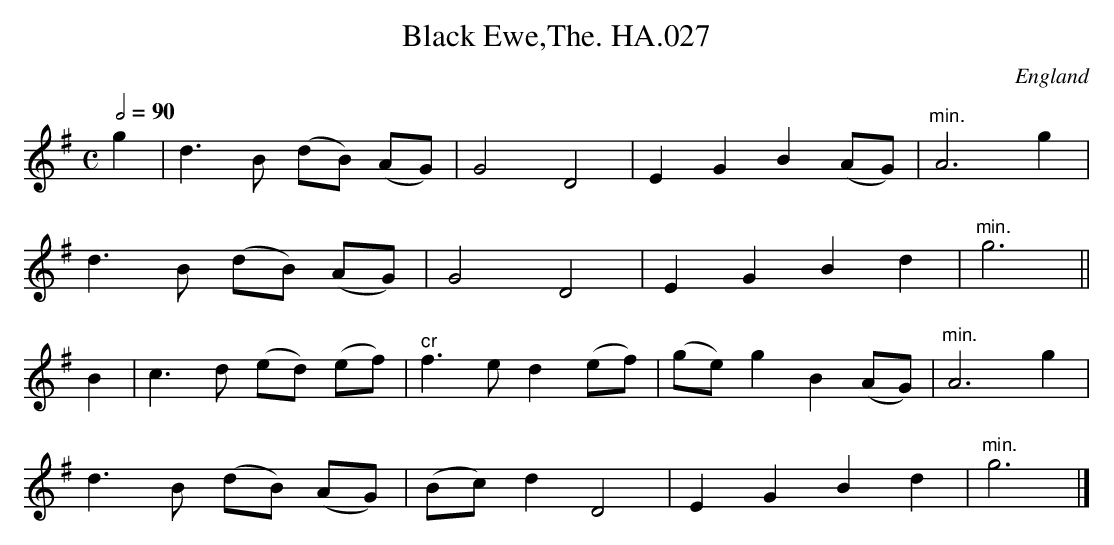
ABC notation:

X:1
T:Black Ewe,The. HA.027
M:C
L:1/8
Q:1/2=90
O:England
K:G major
g2|d3B (dB) (AG)|G4D4|E2G2B2 (AG)|"^min."A6 g2|!
d3B (dB) (AG)|G4D4|E2G2B2d2|"^min."g6||!
B2|c3d (ed) (ef)|"^cr"f3ed2(ef)|(ge)g2 B2 (AG)|"^min."A6 g2|!
d3B (dB) (AG)|(Bc)d2D4|E2G2B2d2|"^min."g6|]
